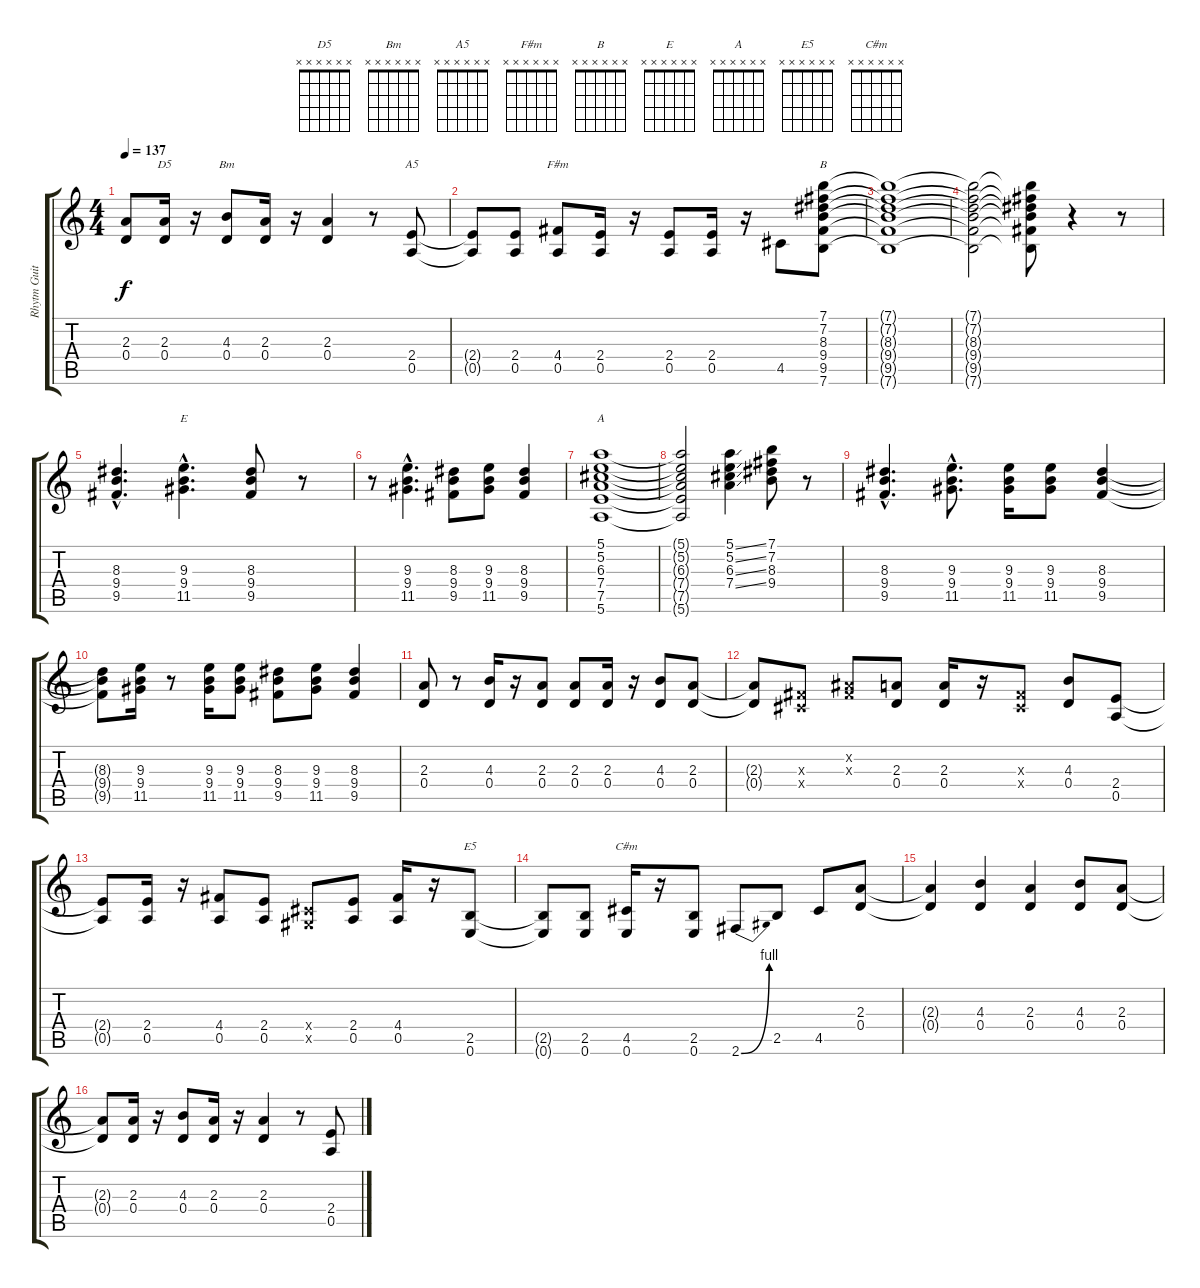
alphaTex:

\track ("Rhytm Guitar 2" "Rhytm Guit") {instrument distortionguitar}
\staff {score tabs}
\tuning (E4 B3 G3 D3 A2 E2) {hide}
\chord ("D5" x x x x x x)
\chord ("Bm" x x x x x x)
\chord ("A5" x x x x x x)
\chord ("F#m" x x x x x x)
\chord ("B" x x x x x x)
\chord ("E" x x x x x x)
\chord ("A" x x x x x x)
\chord ("E5" x x x x x x)
\chord ("C#m" x x x x x x)
\ts (4 4)
\tempo 137
\clef g2
\ks c
(2.3{t} 0.4{t}).8{dy f} (2.3 0.4).16{ch "D5"} r.16 (4.3 0.4).8{ch "Bm"} (2.3 0.4).16 r.16 (2.3 0.4).4 r.8 (2.4 0.5).8{ch "A5"} |
(2.4{t} 0.5{t}).8 (2.4 0.5).8 (4.4 0.5).8{ch "F#m"} (2.4 0.5).16 r.16 (2.4 0.5).8 (2.4 0.5).16 r.16 4.5.8 (7.1 7.2 8.3 9.4 9.5 7.6).8{ch "B"} |
(7.1{t} 7.2{t} 8.3{t} 9.4{t} 9.5{t} 7.6{t}).1 |
(7.1{t} 7.2{t} 8.3{t} 9.4{t} 9.5{t} 7.6{t}).2 (7.1{t} 7.2{t} 8.3{t} 9.4{t} 9.5{t} 7.6{t}).8 r.4 r.8 |
(8.3{hac} 9.4{hac} 9.5{hac}).4{d} (9.3{hac} 9.4{hac} 11.5{hac}).4{d ch "E"} (8.3 9.4 9.5).8 r.8 |
r.8 (9.3{hac} 9.4{hac} 11.5{hac}).4{d} (8.3 9.4 9.5).8 (9.3 9.4 11.5).8 (8.3 9.4 9.5).4 |
(5.1 5.2 6.3 7.4 7.5 5.6).1{ch "A"} |
(5.1{t} 5.2{t} 6.3{t} 7.4{t} 7.5{t} 5.6{t}).2 (5.1{ss} 5.2{ss} 6.3{ss} 7.4{ss}).4 (7.1 7.2 8.3 9.4).8 r.8 |
(8.3{hac} 9.4{hac} 9.5{hac}).4{d} (9.3{hac} 9.4{hac} 11.5{hac}).8{d} (9.3 9.4 11.5).16 (9.3 9.4 11.5).8 (8.3 9.4 9.5).4 |
(8.3{t} 9.4{t} 9.5{t}).8 (9.3 9.4 11.5).16 r.8 (9.3 9.4 11.5).16 (9.3 9.4 11.5).8 (8.3 9.4 9.5).8 (9.3 9.4 11.5).8 (8.3 9.4 9.5).4 |
(2.3 0.4).8 r.8 (4.3 0.4).16 r.16 (2.3 0.4).8 (2.3 0.4).8 (2.3 0.4).16 r.16 (4.3 0.4).8 (2.3 0.4).8 |
(2.3{t} 0.4{t}).8 (-1.3{x} -1.4{x}).8 (-1.2{x} -1.3{x}).8 (2.3 0.4).8 (2.3 0.4).16 r.16 (-1.3{x} -1.4{x}).8 (4.3 0.4).8 (2.4 0.5).8 |
(2.4{t} 0.5{t}).8 (2.4 0.5).16 r.16 (4.4 0.5).8 (2.4 0.5).8 (-1.4{x} -1.5{x}).8 (2.4 0.5).8 (4.4 0.5).16 r.16 (2.5 0.6).8{ch "E5"} |
(2.5{t} 0.6{t}).8 (2.5 0.6).8 (4.5 0.6).16{ch "C#m"} r.16 (2.5 0.6).8 2.6{be (bend 0 0 60 4)}.8 2.5.8 4.5.8 (2.3 0.4).8 |
(2.3{t} 0.4{t}).4 (4.3 0.4).4 (2.3 0.4).4 (4.3 0.4).8 (2.3 0.4).8 |
(2.3{t} 0.4{t}).8 (2.3 0.4).16 r.16 (4.3 0.4).8 (2.3 0.4).16 r.16 (2.3 0.4).4 r.8 (2.4 0.5).8
